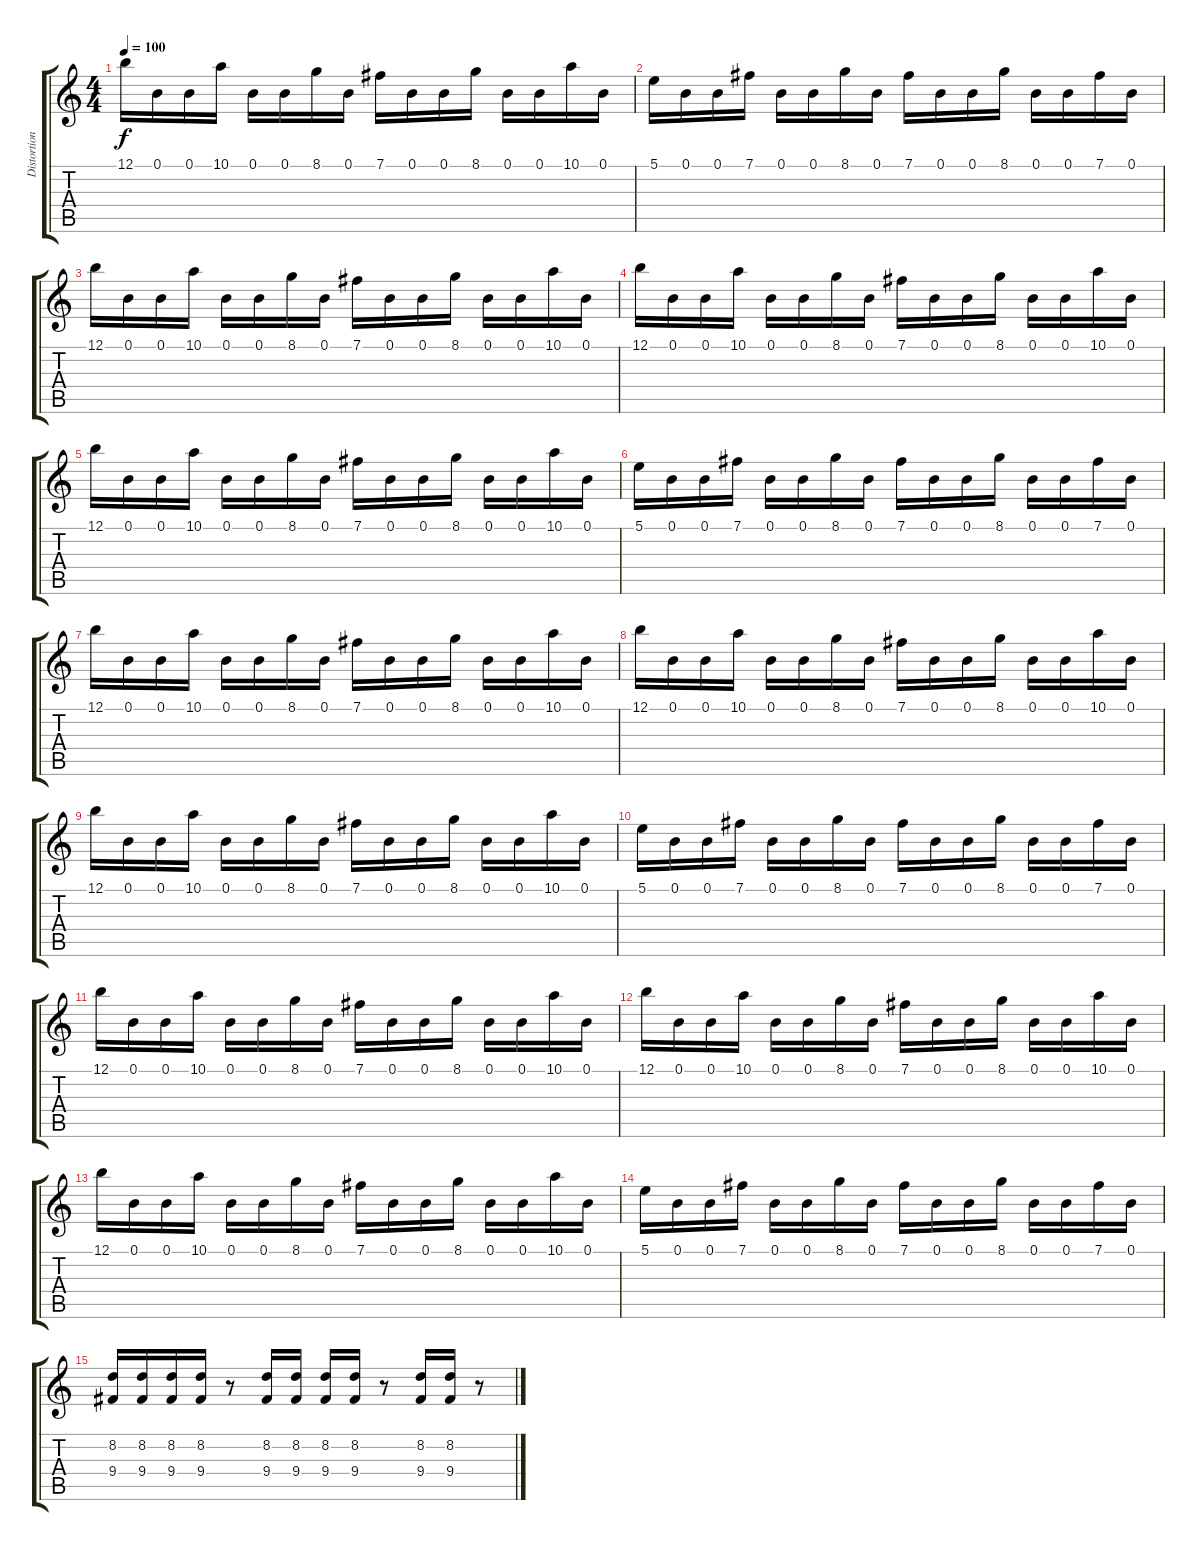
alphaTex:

\track ("Distortion Guitar 1" "Distortion") {instrument distortionguitar}
\staff {score tabs}
\tuning (B3 Gb3 D3 A2 E2 B1) {hide}
\ts (4 4)
\tempo 100
\clef g2
\ks c
12.1.16{dy f} 0.1.16 0.1.16 10.1.16 0.1.16 0.1.16 8.1.16 0.1.16 7.1.16 0.1.16 0.1.16 8.1.16 0.1.16 0.1.16 10.1.16 0.1.16 |
5.1.16 0.1.16 0.1.16 7.1.16 0.1.16 0.1.16 8.1.16 0.1.16 7.1.16 0.1.16 0.1.16 8.1.16 0.1.16 0.1.16 7.1.16 0.1.16 |
12.1.16 0.1.16 0.1.16 10.1.16 0.1.16 0.1.16 8.1.16 0.1.16 7.1.16 0.1.16 0.1.16 8.1.16 0.1.16 0.1.16 10.1.16 0.1.16 |
12.1.16 0.1.16 0.1.16 10.1.16 0.1.16 0.1.16 8.1.16 0.1.16 7.1.16 0.1.16 0.1.16 8.1.16 0.1.16 0.1.16 10.1.16 0.1.16 |
12.1.16 0.1.16 0.1.16 10.1.16 0.1.16 0.1.16 8.1.16 0.1.16 7.1.16 0.1.16 0.1.16 8.1.16 0.1.16 0.1.16 10.1.16 0.1.16 |
5.1.16 0.1.16 0.1.16 7.1.16 0.1.16 0.1.16 8.1.16 0.1.16 7.1.16 0.1.16 0.1.16 8.1.16 0.1.16 0.1.16 7.1.16 0.1.16 |
12.1.16 0.1.16 0.1.16 10.1.16 0.1.16 0.1.16 8.1.16 0.1.16 7.1.16 0.1.16 0.1.16 8.1.16 0.1.16 0.1.16 10.1.16 0.1.16 |
12.1.16 0.1.16 0.1.16 10.1.16 0.1.16 0.1.16 8.1.16 0.1.16 7.1.16 0.1.16 0.1.16 8.1.16 0.1.16 0.1.16 10.1.16 0.1.16 |
12.1.16 0.1.16 0.1.16 10.1.16 0.1.16 0.1.16 8.1.16 0.1.16 7.1.16 0.1.16 0.1.16 8.1.16 0.1.16 0.1.16 10.1.16 0.1.16 |
5.1.16 0.1.16 0.1.16 7.1.16 0.1.16 0.1.16 8.1.16 0.1.16 7.1.16 0.1.16 0.1.16 8.1.16 0.1.16 0.1.16 7.1.16 0.1.16 |
12.1.16 0.1.16 0.1.16 10.1.16 0.1.16 0.1.16 8.1.16 0.1.16 7.1.16 0.1.16 0.1.16 8.1.16 0.1.16 0.1.16 10.1.16 0.1.16 |
12.1.16 0.1.16 0.1.16 10.1.16 0.1.16 0.1.16 8.1.16 0.1.16 7.1.16 0.1.16 0.1.16 8.1.16 0.1.16 0.1.16 10.1.16 0.1.16 |
12.1.16 0.1.16 0.1.16 10.1.16 0.1.16 0.1.16 8.1.16 0.1.16 7.1.16 0.1.16 0.1.16 8.1.16 0.1.16 0.1.16 10.1.16 0.1.16 |
5.1.16 0.1.16 0.1.16 7.1.16 0.1.16 0.1.16 8.1.16 0.1.16 7.1.16 0.1.16 0.1.16 8.1.16 0.1.16 0.1.16 7.1.16 0.1.16 |
(8.2 9.4).16 (8.2 9.4).16 (8.2 9.4).16 (8.2 9.4).16 r.8 (8.2 9.4).16 (8.2 9.4).16 (8.2 9.4).16 (8.2 9.4).16 r.8 (8.2 9.4).16 (8.2 9.4).16 r.8
